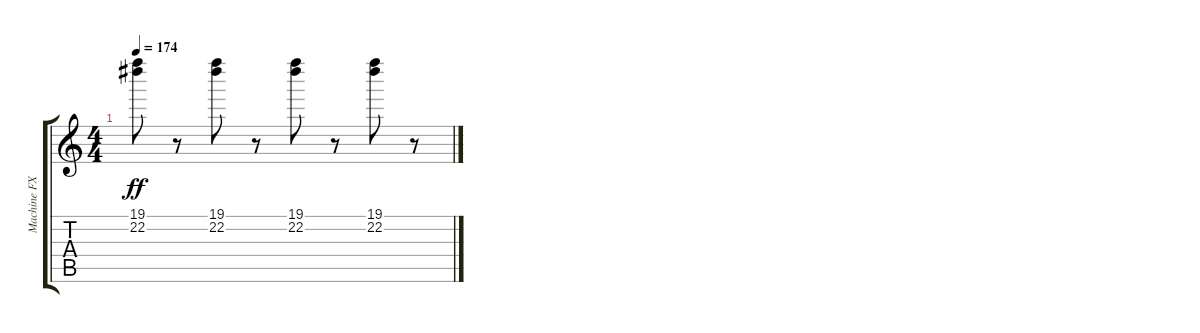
\track ("Machine FX" "Machine FX") {instrument electricbasspick}
\staff {score tabs}
\tuning (Bb4 F4 Db4 Ab3 Eb3 Bb2) {hide}
\ts (4 4)
\tempo 174
\clef g2
\ks c
(19.1 22.2).8{dy ff} r.8 (19.1 22.2).8 r.8 (19.1 22.2).8 r.8 (19.1 22.2).8 r.8
